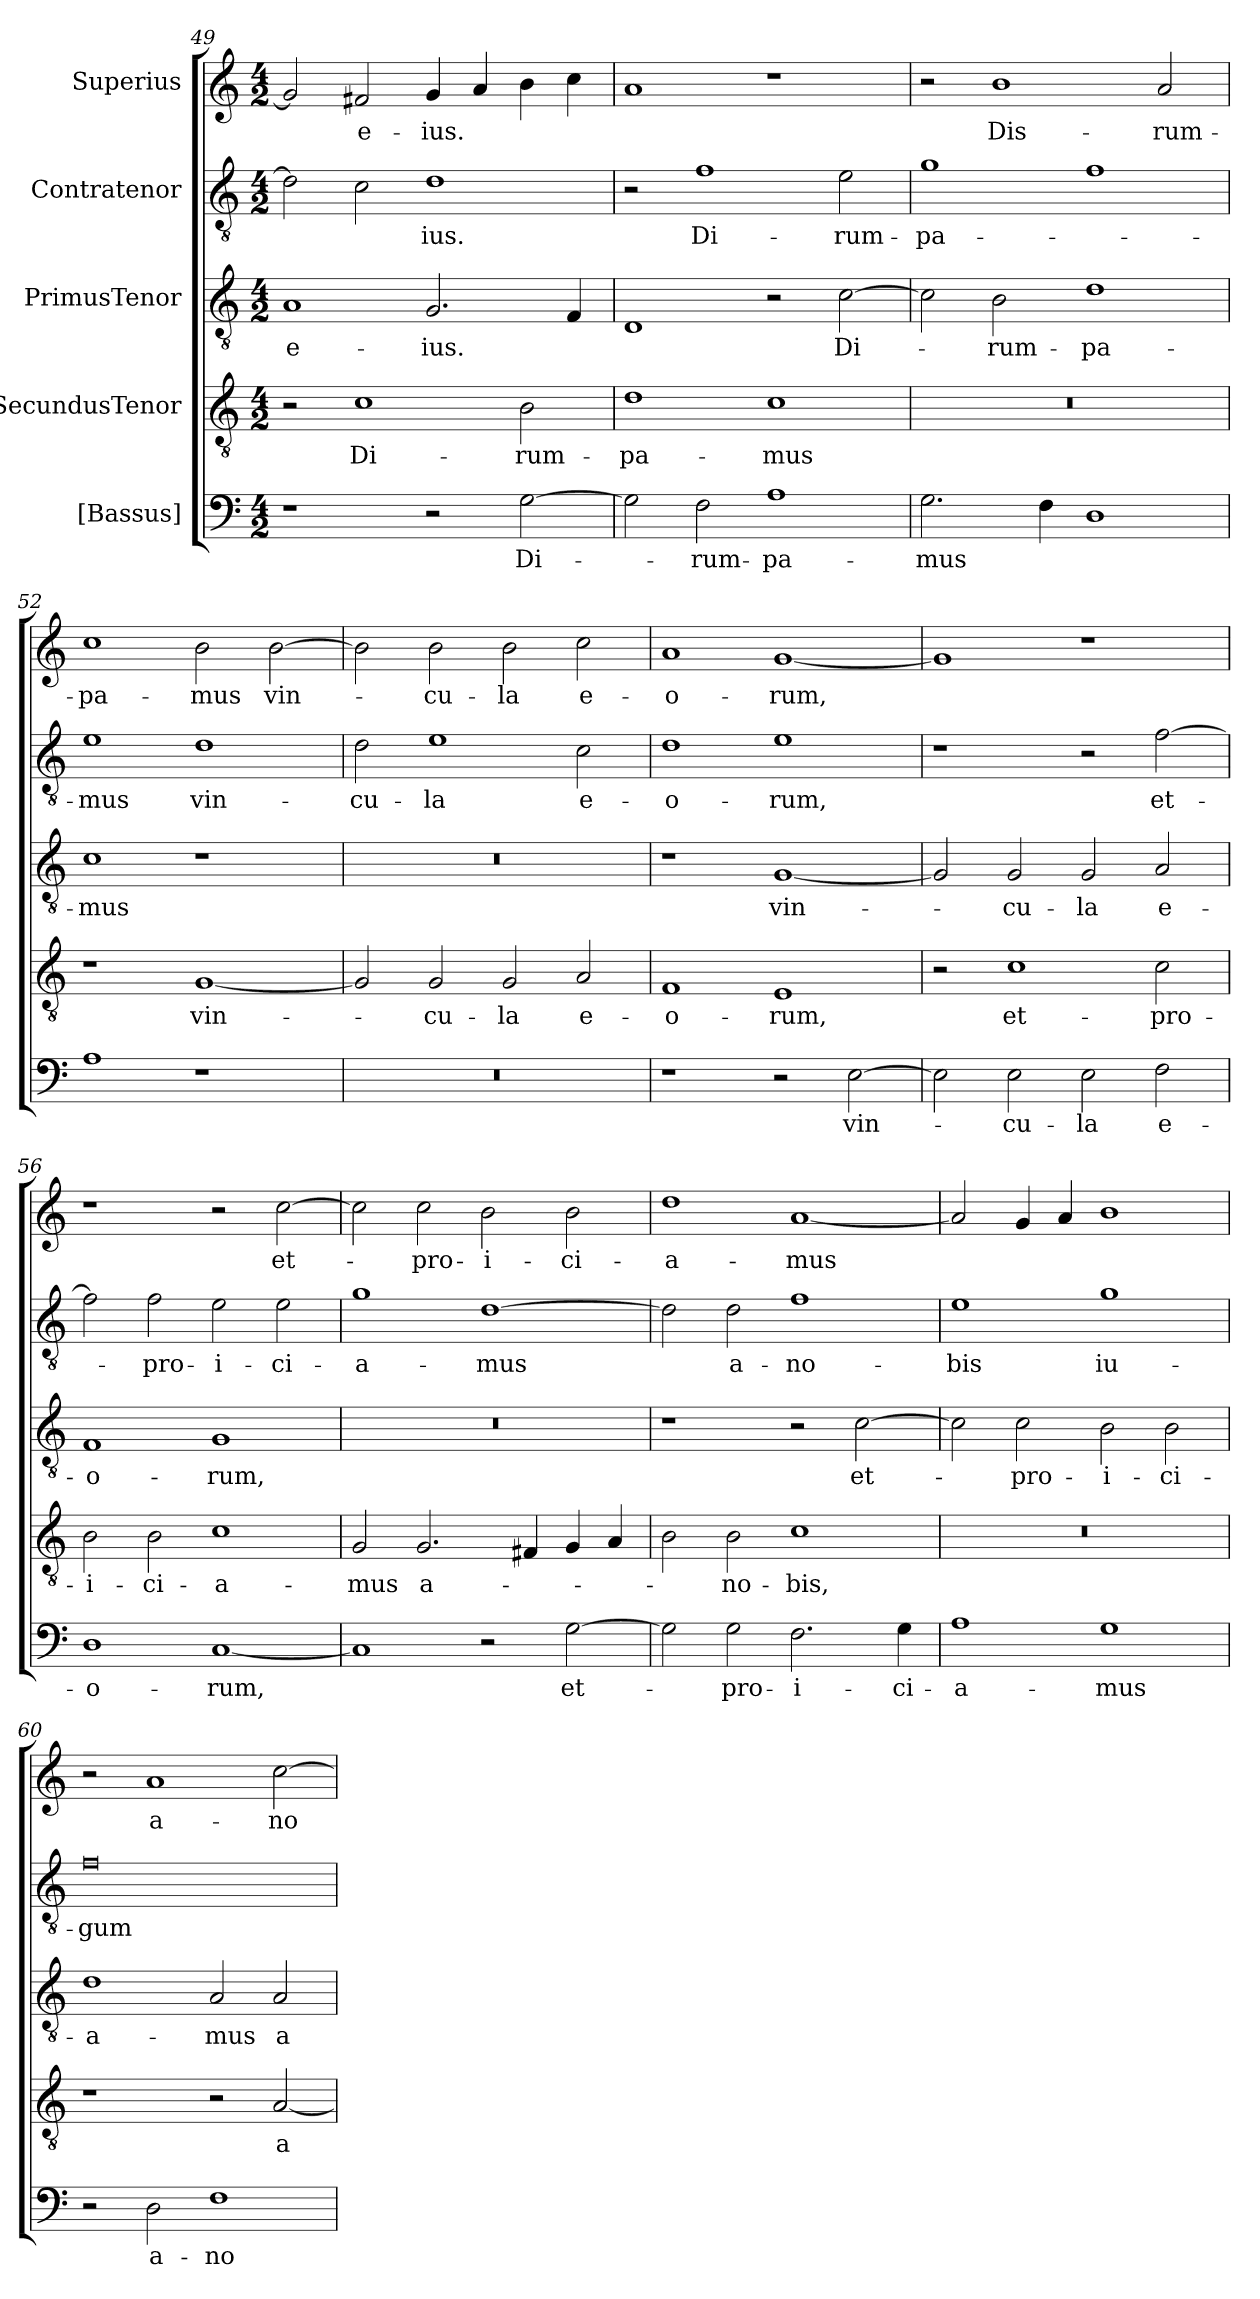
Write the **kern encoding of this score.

**kern	**text	**kern	**text	**kern	**text	**kern	**text	**kern	**text
*part5	*part5	*part4	*part4	*part3	*part3	*part2	*part2	*part1	*part1
*staff5	*staff5	*staff4	*staff4	*staff3	*staff3	*staff2	*staff2	*staff1	*staff1
*I"[Bassus]	*	*I"SecundusTenor	*	*I"PrimusTenor	*	*I"Contratenor	*	*I"Superius	*
*clefF4	*	*clefGv2	*	*clefGv2	*	*clefGv2	*	*clefG2	*
*k[]	*	*k[]	*	*k[]	*	*k[]	*	*k[]	*
*M4/2	*	*M4/2	*	*M4/2	*	*M4/2	*	*M4/2	*
=49	=49	=49	=49	=49	=49	=49	=49	=49	=49
1r	.	2r	.	1A/	e-	2d\]	.	2g/]	.
.	.	1c\	Di-	.	.	2c\	.	2f#X/	e-
2r	.	.	.	2.G/	-ius.	1d\	-ius.	4g/	-ius.
.	.	.	.	.	.	.	.	4a/	.
[2G\	Di-	2B\	-rum-	.	.	.	.	4b\	.
.	.	.	.	4F/	.	.	.	4cc\	.
=50	=50	=50	=50	=50	=50	=50	=50	=50	=50
2G\]	.	1d\	-pa-	1D/	.	2r	.	1a/	.
2F\	-rum-	.	.	.	.	1f\	Di-	.	.
1A\	-pa-	1c\	-mus	2r	.	.	.	1r	.
.	.	.	.	[2c\	Di-	2e\	-rum-	.	.
=51	=51	=51	=51	=51	=51	=51	=51	=51	=51
2.G\	-mus	0r	.	2c\]	.	1g\	-pa-	2r	.
.	.	.	.	2B\	-rum-	.	.	1b\	Dis-
4F\	.	.	.	.	.	.	.	.	.
1D\	.	.	.	1d\	-pa-	1f\	.	.	.
.	.	.	.	.	.	.	.	2a/	-rum-
=52	=52	=52	=52	=52	=52	=52	=52	=52	=52
1A\	.	1r	.	1c\	-mus	1e\	-mus	1cc\	-pa-
1r	.	[1G/	vin-	1r	.	1d\	vin-	2b\	-mus
.	.	.	.	.	.	.	.	[2b\	vin-
=53	=53	=53	=53	=53	=53	=53	=53	=53	=53
0r	.	2G/]	.	0r	.	2d\	-cu-	2b\]	.
.	.	2G/	-cu-	.	.	1e\	-la	2b\	-cu-
.	.	2G/	-la	.	.	.	.	2b\	-la
.	.	2A/	e-	.	.	2c\	e-	2cc\	e-
=54	=54	=54	=54	=54	=54	=54	=54	=54	=54
1r	.	1F/	-o-	1r	.	1d\	-o-	1a/	-o-
2r	.	1E/	-rum,	[1G/	vin-	1e\	-rum,	[1g/	-rum,
[2E\	vin-	.	.	.	.	.	.	.	.
=55	=55	=55	=55	=55	=55	=55	=55	=55	=55
2E\]	.	2r	.	2G/]	.	1r	.	1g/]	.
2E\	-cu-	1c\	et-	2G/	-cu-	.	.	.	.
2E\	-la	.	.	2G/	-la	2r	.	1r	.
2F\	e-	2c\	pro-	2A/	e-	[2f\	et-	.	.
=56	=56	=56	=56	=56	=56	=56	=56	=56	=56
1D\	-o-	2B\	-i-	1F/	-o-	2f\]	.	1r	.
.	.	2B\	-ci-	.	.	2f\	pro-	.	.
[1C/	-rum,	1c\	-a-	1G/	-rum,	2e\	-i-	2r	.
.	.	.	.	.	.	2e\	-ci-	[2cc\	et-
=57	=57	=57	=57	=57	=57	=57	=57	=57	=57
1C/]	.	2G/	-mus	0r	.	1g\	-a-	2cc\]	.
.	.	2.G/	a-	.	.	.	.	2cc\	pro-
2r	.	.	.	.	.	[1d\	-mus	2b\	-i-
.	.	4F#X/	.	.	.	.	.	.	.
[2G\	et-	4G/	.	.	.	.	.	2b\	-ci-
.	.	4A/	.	.	.	.	.	.	.
=58	=58	=58	=58	=58	=58	=58	=58	=58	=58
2G\]	.	2B\	.	1r	.	2d\]	.	1dd\	-a-
2G\	pro-	2B\	no-	.	.	2d\	a-	.	.
2.F\	-i-	1c\	-bis,	2r	.	1f\	no-	[1a/	-mus
.	.	.	.	[2c\	et-	.	.	.	.
4G\	-ci-	.	.	.	.	.	.	.	.
=59	=59	=59	=59	=59	=59	=59	=59	=59	=59
1A\	-a-	0r	.	2c\]	.	1e\	-bis	2a/]	.
.	.	.	.	2c\	pro-	.	.	4g/	.
.	.	.	.	.	.	.	.	4a/	.
1G\	-mus	.	.	2B\	-i-	1g\	iu-	1b\	.
.	.	.	.	2B\	-ci-	.	.	.	.
=60	=60	=60	=60	=60	=60	=60	=60	=60	=60
2r	.	1r	.	1d\	-a-	0f\	-gum	2r	.
2D\	a-	.	.	.	.	.	.	1a/	a-
1F\	no-	2r	.	2A/	-mus	.	.	.	.
.	.	[2A/	a-	2A/	a-	.	.	[2cc\	no-
=	=	=	=	=	=	=	=	=	=
*-	*-	*-	*-	*-	*-	*-	*-	*-	*-
